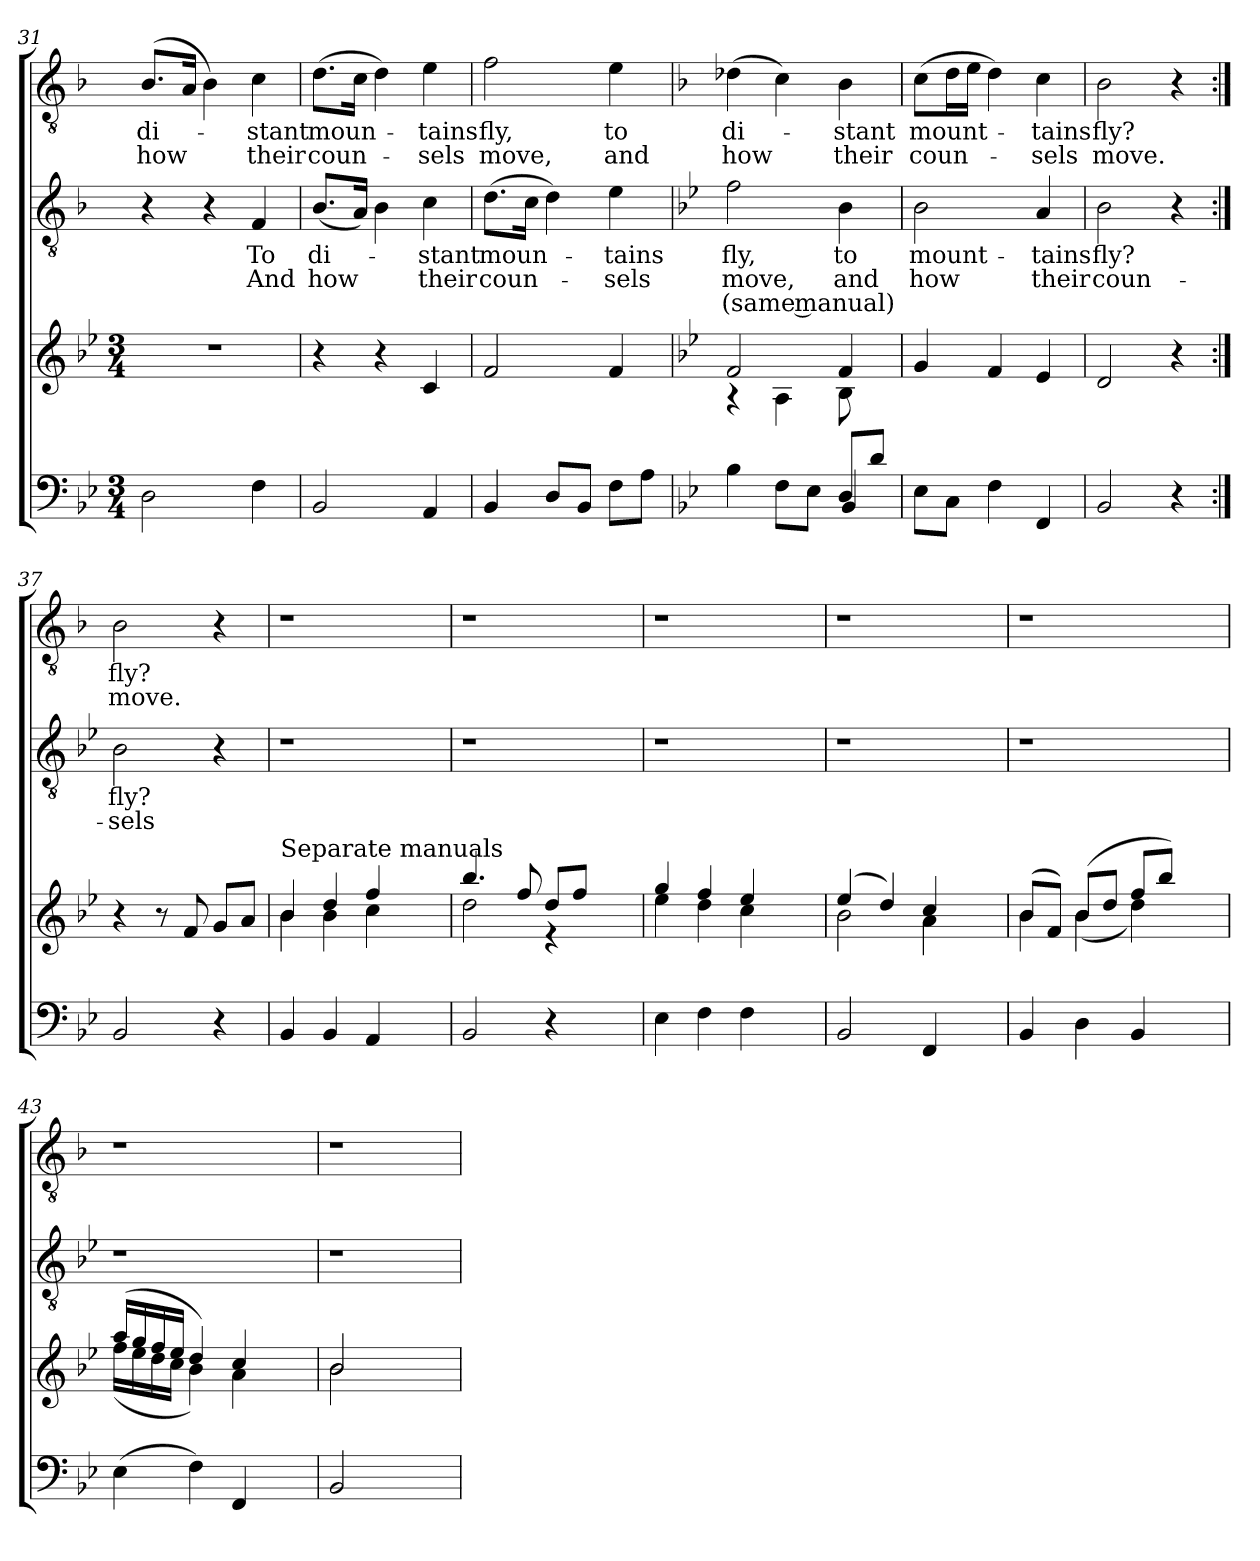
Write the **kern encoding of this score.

**kern	**kern	**kern	**text	**text	**text	**kern	**text	**text
*part4	*part3	*part2	*part2	*part2	*part2	*part1	*part1	*part1
*staff4	*staff3	*staff2	*staff2	*staff2	*staff2	*staff1	*staff1	*staff1
*clefF4	*clefG2	*clefGv2	*	*	*	*clefGv2	*	*
*k[b-e-]	*k[b-e-]	*k[b-]	*	*	*	*k[b-]	*	*
*B-:	*B-:	*F:	*	*	*	*F:	*	*
*M3/4	*M3/4	*	*	*	*	*	*	*
=31	=31	=31	=31	=31	=31	=31	=31	=31
!	!LO:N:vis=1	!	!	!	!	!	!LO:LY:b	!LO:LY:b
2D\	2.r	4r	.	.	.	(>8.B-/L	di-	how
.	.	.	.	.	.	16A/Jk	.	.
.	.	4r	.	.	.	4B-\)	.	.
!	!	!	!LO:LY:b	!LO:LY:b	!	!	!LO:LY:b	!LO:LY:b
4F\	.	4F/	To	And	.	4c\	-stant	their
=32	=32	=32	=32	=32	=32	=32	=32	=32
!	!	!	!LO:LY:b	!LO:LY:b	!	!	!LO:LY:b	!LO:LY:b
2BB-/	4r	(>8.B-/L	di-	how	.	(>8.d\L	moun-	coun-
.	.	16A/Jk)	.	.	.	16c\Jk	.	.
.	4r	4B-\	.	.	.	4d\)	.	.
!	!	!	!LO:LY:b	!LO:LY:b	!	!	!LO:LY:b	!LO:LY:b
4AA/	4c/	4c\	-stant	their	.	4e\	-tains	-sels
=33	=33	=33	=33	=33	=33	=33	=33	=33
!	!	!	!LO:LY:b	!LO:LY:b	!	!	!LO:LY:b	!LO:LY:b
4BB-/	2f/	(>8.d\L	moun-	coun-	.	2f\	fly,	move,
.	.	16c\Jk	.	.	.	.	.	.
8D/L	.	4d\)	.	.	.	.	.	.
8BB-/J	.	.	.	.	.	.	.	.
!	!	!	!LO:LY:b	!LO:LY:b	!	!	!LO:LY:b	!LO:LY:b
8F\L	4f/	4e\	-tains	-sels	.	4e\	to	and
8A\J	.	.	.	.	.	.	.	.
!!LO:PB:g=z
=34	=34	=34	=34	=34	=34	=34	=34	=34
*	*	*k[b-e-]	*	*	*	*	*	*
*	*	*B-:	*	*	*	*	*	*
*^	*^	*	*	*	*	*	*	*
!	!	!	!	!	!LO:LY:b	!LO:LY:b	!LO:LY:b	!	!LO:LY:b	!LO:LY:b
2ryy	4B-\	2f/	4rA	2f\	fly,	move,	(same manual)	(>4d-X\	di-	how
.	8F\L	.	4A\	.	.	.	.	4c\)	.	.
.	8E-\J	.	.	.	.	.	.	.	.	.
!	!	!	!	!	!LO:LY:b	!LO:LY:b	!	!	!LO:LY:b	!LO:LY:b
8D/L	4BB-/	8B-\	4f/	4B-\	to	and	.	4B-\	-stant	their
8d\J	.	8ryy	.	.	.	.	.	.	.	.
*v	*v	*	*	*	*	*	*	*	*	*
*	*v	*v	*	*	*	*	*	*	*
=35	=35	=35	=35	=35	=35	=35	=35	=35
!	!	!	!LO:LY:b	!LO:LY:b	!	!	!LO:LY:b	!LO:LY:b
8E-\L	4g/	2B-\	mount-	how	.	(>8c\L	mount-	coun-
8C\J	.	.	.	.	.	16d\L	.	.
.	.	.	.	.	.	16e\JJ	.	.
4F\	4f/	.	.	.	.	4d\)	.	.
!	!	!	!LO:LY:b	!LO:LY:b	!	!	!LO:LY:b	!LO:LY:b
4FF/	4e-/	4A/	-tains	their	.	4c\	-tains	-sels
=36	=36	=36	=36	=36	=36	=36	=36	=36
!	!	!	!LO:LY:b	!LO:LY:b	!LO:LY:b	!	!LO:LY:b	!LO:LY:b
2BB-/	2d/	2B-\	fly?	coun-	.	2B-\	fly?	move.
4r	4r	4r	.	.	.	4r	.	.
=37:|!	=37:|!	=37:|!	=37:|!	=37:|!	=37:|!	=37:|!	=37:|!	=37:|!
!	!	!	!LO:LY:b	!LO:LY:b	!	!	!LO:LY:b	!LO:LY:b
2BB-/	4r	2B-\	fly?	-sels	.	2B-\	fly?	move.
.	8r	.	.	.	.	.	.	.
.	8f/	.	.	.	.	.	.	.
4r	8g/L	4r	.	.	.	4r	.	.
.	8a/J	.	.	.	.	.	.	.
!!LO:LB:g=z
=38	=38	=38	=38	=38	=38	=38	=38	=38
*	*^	*	*	*	*	*	*	*
!	!LO:TX:a:t=Separate manuals	!	!	!	!	!	!	!	!
4BB-/	4b-/	4b-\	1r	.	.	.	1r	.	.
4BB-/	4dd/	4b-\	.	.	.	.	.	.	.
4AA/	4ff/	4cc\	.	.	.	.	.	.	.
4ryy	4ryy	4ryy	.	.	.	.	.	.	.
=39	=39	=39	=39	=39	=39	=39	=39	=39	=39
2BB-/	4.bb-/	2dd\	1r	.	.	.	1r	.	.
.	8ff/	.	.	.	.	.	.	.	.
4r	8dd/L	4re	.	.	.	.	.	.	.
.	8ff/J	.	.	.	.	.	.	.	.
4ryy	4ryy	4ryy	.	.	.	.	.	.	.
=40	=40	=40	=40	=40	=40	=40	=40	=40	=40
4E-\	4gg/	4ee-\	1r	.	.	.	1r	.	.
4F\	4ff/	4dd\	.	.	.	.	.	.	.
4F\	4ee-/	4cc\	.	.	.	.	.	.	.
4ryy	4ryy	4ryy	.	.	.	.	.	.	.
=41	=41	=41	=41	=41	=41	=41	=41	=41	=41
2BB-/	(4ee-/	2b-\	1r	.	.	.	1r	.	.
.	4dd/)	.	.	.	.	.	.	.	.
4FF/	4cc/	4a\	.	.	.	.	.	.	.
4ryy	4ryy	4ryy	.	.	.	.	.	.	.
=42	=42	=42	=42	=42	=42	=42	=42	=42	=42
4BB-/	(>8b-/L	4b-\	1r	.	.	.	1r	.	.
.	8f/J)	.	.	.	.	.	.	.	.
4D\	(>8b-/L	(<4b-\	.	.	.	.	.	.	.
.	8dd/J	.	.	.	.	.	.	.	.
4BB-/	8ff/L	4dd\)	.	.	.	.	.	.	.
.	8bb-/J)	.	.	.	.	.	.	.	.
4ryy	4ryy	4ryy	.	.	.	.	.	.	.
=43	=43	=43	=43	=43	=43	=43	=43	=43	=43
(>4E-\	(>16aa/LL	(<16ff\LL	1r	.	.	.	1r	.	.
.	16gg/	16ee-\	.	.	.	.	.	.	.
.	16ff/	16dd\	.	.	.	.	.	.	.
.	16ee-/JJ	16cc\JJ	.	.	.	.	.	.	.
4F\)	4dd/)	4b-\)	.	.	.	.	.	.	.
4FF/	4cc/	4a\	.	.	.	.	.	.	.
4ryy	4ryy	4ryy	.	.	.	.	.	.	.
=44	=44	=44	=44	=44	=44	=44	=44	=44	=44
2BB-/	2b-/	2b-\	1r	.	.	.	1r	.	.
2ryy	2ryy	2ryy	.	.	.	.	.	.	.
*	*v	*v	*	*	*	*	*	*	*
=	=	=	=	=	=	=	=	=
*-	*-	*-	*-	*-	*-	*-	*-	*-
